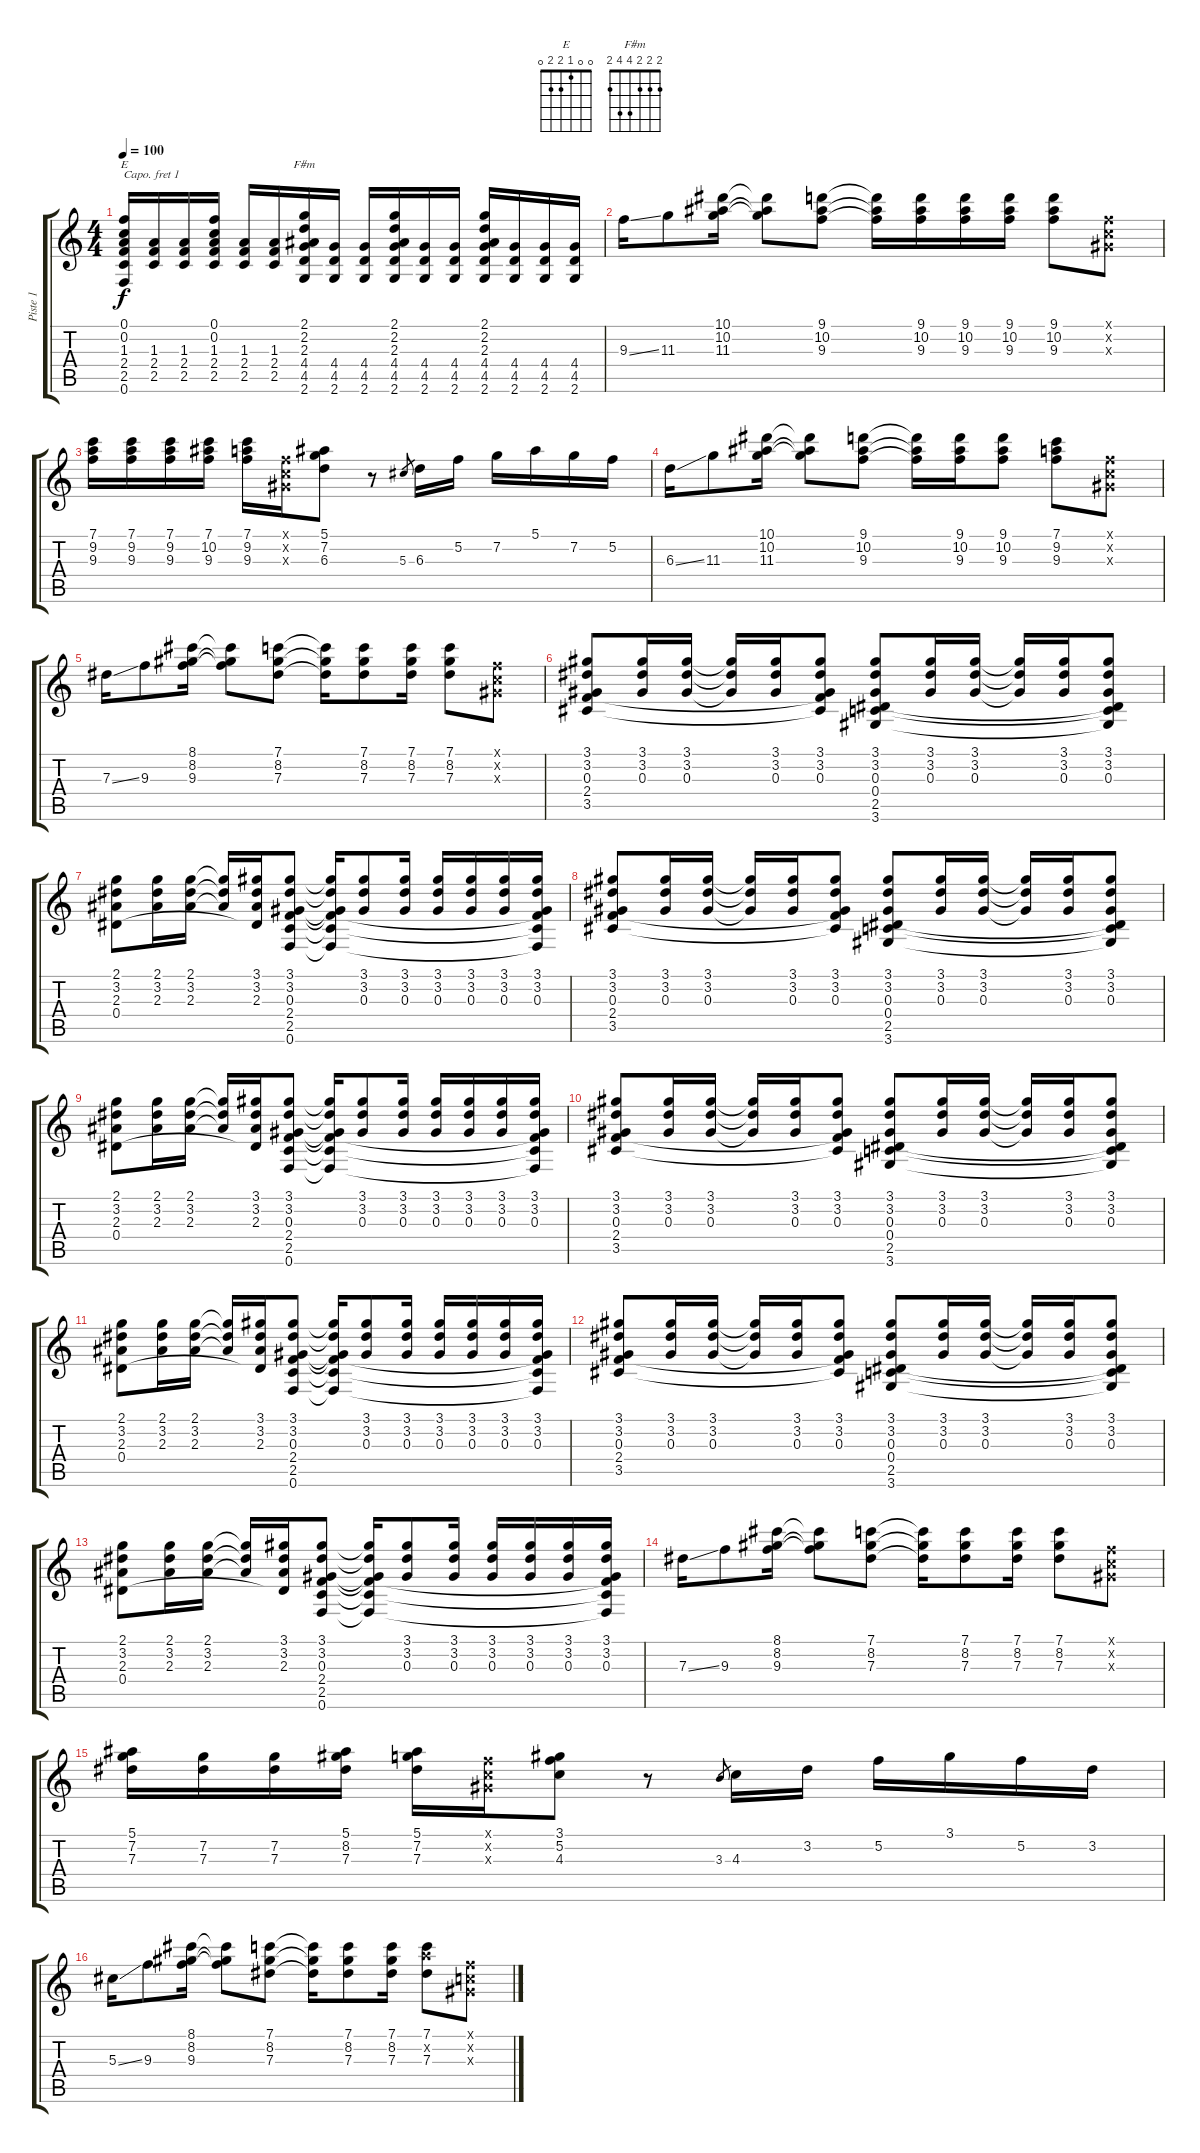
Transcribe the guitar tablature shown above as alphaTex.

\track ("Piste 1" "Piste 1") {instrument acousticguitarnylon}
\staff {score tabs}
\capo 1
\tuning (E4 B3 G3 D3 A2 E2) {hide}
\chord ("E" 0 0 1 2 2 0)
\chord ("F#m" 2 2 2 4 4 2)
\ts (4 4)
\tempo 100
\clef g2
\ks c
(0.1 0.2 1.3 2.4 2.5 0.6).16{ch "E" dy f} (1.3 2.4 2.5).16 (1.3 2.4 2.5).16 (0.1 0.2 1.3 2.4 2.5).16 (1.3 2.4 2.5).16 (1.3 2.4 2.5).16 (2.1 2.2 2.3 4.4 4.5 2.6).16{ch "F#m"} (4.4 4.5 2.6).16 (4.4 4.5 2.6).16 (2.1 2.2 2.3 4.4 4.5 2.6).16 (4.4 4.5 2.6).16 (4.4 4.5 2.6).16 (2.1 2.2 2.3 4.4 4.5 2.6).16 (4.4 4.5 2.6).16 (4.4 4.5 2.6).16 (4.4 4.5 2.6).16 |
9.3{ss}.16 11.3.8 (10.1 10.2 11.3).16 (10.1{t} 10.2{t} 11.3{t}).8 (9.1 10.2 9.3).8 (9.1{t} 10.2{t} 9.3{t}).16 (9.1 10.2 9.3).16 (9.1 10.2 9.3).16 (9.1 10.2 9.3).16 (9.1 10.2 9.3).8 (0.1{x} 0.2{x} 0.3{x}).8 |
(7.1 9.2 9.3).16 (7.1 9.2 9.3).16 (7.1 9.2 9.3).16 (7.1 10.2 9.3).16 (7.1 9.2 9.3).16 (0.1{x} 0.2{x} 0.3{x}).16 (5.1 7.2 6.3).8 r.8 5.3.8{gr} 6.3.16 5.2.16 7.2.16 5.1.16 7.2.16 5.2.16 |
6.3{ss}.16 11.3.8 (10.1 10.2 11.3).16 (10.1{t} 10.2{t} 11.3{t}).8 (9.1 10.2 9.3).8 (9.1{t} 10.2{t} 9.3{t}).16 (9.1 10.2 9.3).16 (9.1 10.2 9.3).8 (7.1 9.2 9.3).8 (0.1{x} 0.2{x} 0.3{x}).8 |
7.3{ss}.16 9.3.8 (8.1 8.2 9.3).16 (8.1{t} 8.2{t} 9.3{t}).8 (7.1 8.2 7.3).8 (7.1{t} 8.2{t} 7.3{t}).16 (7.1 8.2 7.3).8 (7.1 8.2 7.3).16 (7.1 8.2 7.3).8 (0.1{x} 0.2{x} 0.3{x}).8 |
(3.1 3.2 0.3 2.4 3.5).8 (3.1 3.2 0.3).16 (3.1 3.2 0.3).16 (3.1{t} 3.2{t} 0.3{t}).16 (3.1 3.2 0.3).16 (3.1 3.2 0.3 2.4{t} 3.5{t}).8 (3.1 3.2 0.3 0.4 2.5 3.6).8 (3.1 3.2 0.3).16 (3.1 3.2 0.3).16 (3.1{t} 3.2{t} 0.3{t}).16 (3.1 3.2 0.3).16 (3.1 3.2 0.3 0.4{t} 2.5{t} 3.6{t}).8 |
(2.1 3.2 2.3 0.4).8 (2.1 3.2 2.3).16 (2.1 3.2 2.3).16 (2.1{t} 3.2{t} 2.3{t}).16 (3.1 3.2 2.3 0.4{t}).16 (3.1 3.2 0.3 2.4 2.5 0.6).8 (3.1{t} 3.2{t} 0.3{t} 2.4{t} 2.5{t} 0.6{t}).16 (3.1 3.2 0.3).8 (3.1 3.2 0.3).16 (3.1 3.2 0.3).16 (3.1 3.2 0.3).16 (3.1 3.2 0.3).16 (3.1 3.2 0.3 2.4{t} 2.5{t} 0.6{t}).16 |
(3.1 3.2 0.3 2.4 3.5).8 (3.1 3.2 0.3).16 (3.1 3.2 0.3).16 (3.1{t} 3.2{t} 0.3{t}).16 (3.1 3.2 0.3).16 (3.1 3.2 0.3 2.4{t} 3.5{t}).8 (3.1 3.2 0.3 0.4 2.5 3.6).8 (3.1 3.2 0.3).16 (3.1 3.2 0.3).16 (3.1{t} 3.2{t} 0.3{t}).16 (3.1 3.2 0.3).16 (3.1 3.2 0.3 0.4{t} 2.5{t} 3.6{t}).8 |
(2.1 3.2 2.3 0.4).8 (2.1 3.2 2.3).16 (2.1 3.2 2.3).16 (2.1{t} 3.2{t} 2.3{t}).16 (3.1 3.2 2.3 0.4{t}).16 (3.1 3.2 0.3 2.4 2.5 0.6).8 (3.1{t} 3.2{t} 0.3{t} 2.4{t} 2.5{t} 0.6{t}).16 (3.1 3.2 0.3).8 (3.1 3.2 0.3).16 (3.1 3.2 0.3).16 (3.1 3.2 0.3).16 (3.1 3.2 0.3).16 (3.1 3.2 0.3 2.4{t} 2.5{t} 0.6{t}).16 |
(3.1 3.2 0.3 2.4 3.5).8 (3.1 3.2 0.3).16 (3.1 3.2 0.3).16 (3.1{t} 3.2{t} 0.3{t}).16 (3.1 3.2 0.3).16 (3.1 3.2 0.3 2.4{t} 3.5{t}).8 (3.1 3.2 0.3 0.4 2.5 3.6).8 (3.1 3.2 0.3).16 (3.1 3.2 0.3).16 (3.1{t} 3.2{t} 0.3{t}).16 (3.1 3.2 0.3).16 (3.1 3.2 0.3 0.4{t} 2.5{t} 3.6{t}).8 |
(2.1 3.2 2.3 0.4).8 (2.1 3.2 2.3).16 (2.1 3.2 2.3).16 (2.1{t} 3.2{t} 2.3{t}).16 (3.1 3.2 2.3 0.4{t}).16 (3.1 3.2 0.3 2.4 2.5 0.6).8 (3.1{t} 3.2{t} 0.3{t} 2.4{t} 2.5{t} 0.6{t}).16 (3.1 3.2 0.3).8 (3.1 3.2 0.3).16 (3.1 3.2 0.3).16 (3.1 3.2 0.3).16 (3.1 3.2 0.3).16 (3.1 3.2 0.3 2.4{t} 2.5{t} 0.6{t}).16 |
(3.1 3.2 0.3 2.4 3.5).8 (3.1 3.2 0.3).16 (3.1 3.2 0.3).16 (3.1{t} 3.2{t} 0.3{t}).16 (3.1 3.2 0.3).16 (3.1 3.2 0.3 2.4{t} 3.5{t}).8 (3.1 3.2 0.3 0.4 2.5 3.6).8 (3.1 3.2 0.3).16 (3.1 3.2 0.3).16 (3.1{t} 3.2{t} 0.3{t}).16 (3.1 3.2 0.3).16 (3.1 3.2 0.3 0.4{t} 2.5{t} 3.6{t}).8 |
(2.1 3.2 2.3 0.4).8 (2.1 3.2 2.3).16 (2.1 3.2 2.3).16 (2.1{t} 3.2{t} 2.3{t}).16 (3.1 3.2 2.3 0.4{t}).16 (3.1 3.2 0.3 2.4 2.5 0.6).8 (3.1{t} 3.2{t} 0.3{t} 2.4{t} 2.5{t} 0.6{t}).16 (3.1 3.2 0.3).8 (3.1 3.2 0.3).16 (3.1 3.2 0.3).16 (3.1 3.2 0.3).16 (3.1 3.2 0.3).16 (3.1 3.2 0.3 2.4{t} 2.5{t} 0.6{t}).16 |
7.3{ss}.16 9.3.8 (8.1 8.2 9.3).16 (8.1{t} 8.2{t} 9.3{t}).8 (7.1 8.2 7.3).8 (7.1{t} 8.2{t} 7.3{t}).16 (7.1 8.2 7.3).8 (7.1 8.2 7.3).16 (7.1 8.2 7.3).8 (0.1{x} 0.2{x} 0.3{x}).8 |
(5.1 7.2 7.3).16 (7.2 7.3).16 (7.2 7.3).16 (5.1 8.2 7.3).16 (5.1 7.2 7.3).16 (0.1{x} 0.2{x} 0.3{x}).16 (3.1 5.2 4.3).8 r.8 3.3.8{gr} 4.3.16 3.2.16 5.2.16 3.1.16 5.2.16 3.2.16 |
5.3{ss}.16 9.3.8 (8.1 8.2 9.3).16 (8.1{t} 8.2{t} 9.3{t}).8 (7.1 8.2 7.3).8 (7.1{t} 8.2{t} 7.3{t}).16 (7.1 8.2 7.3).8 (7.1 8.2 7.3).16 (7.1 9.2{x} 7.3).8 (0.1{x} 0.2{x} 0.3{x}).8
